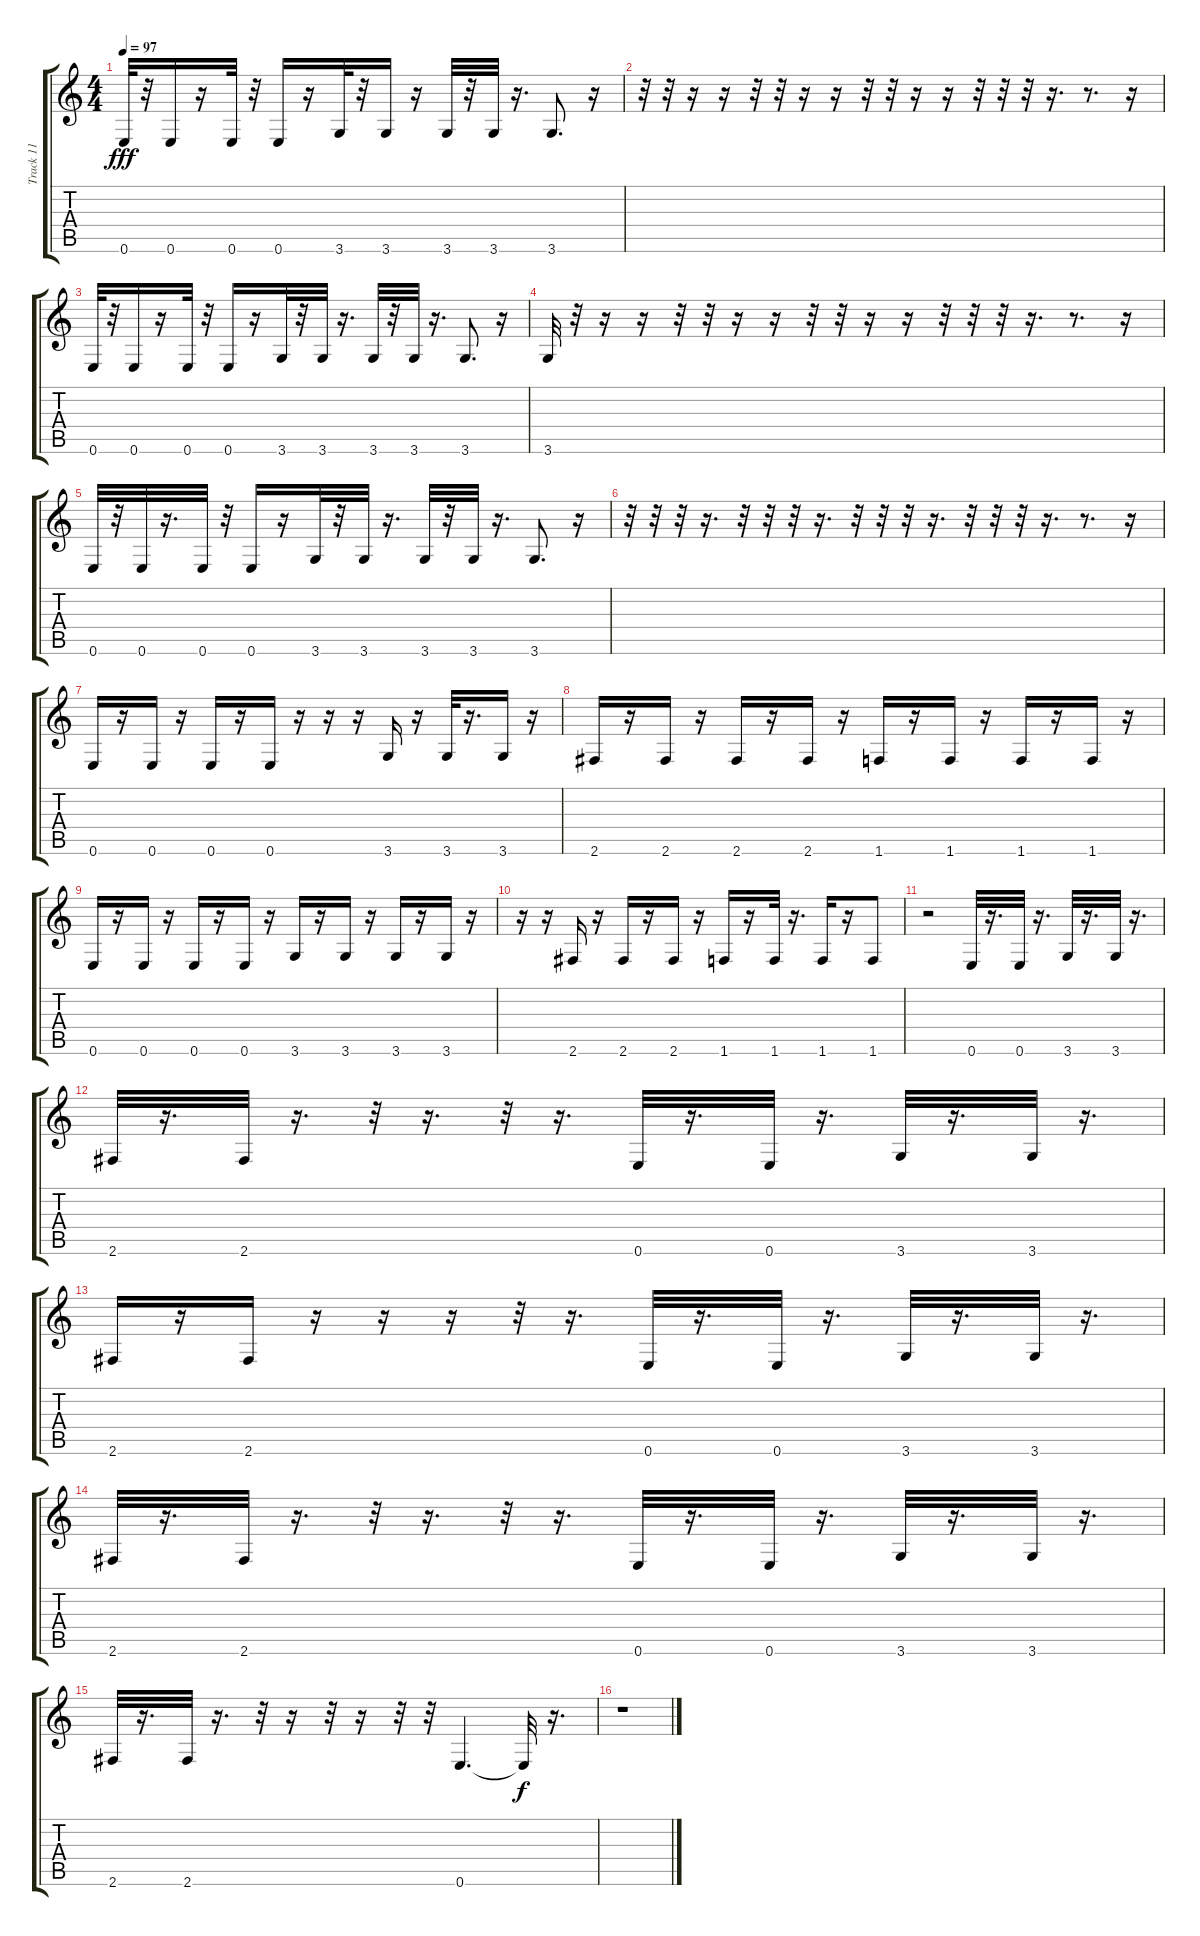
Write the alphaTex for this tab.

\track ("Track 11" "Track 11") {instrument electricbasspick}
\staff {score tabs}
\tuning (E4 B3 G3 D3 A2 E2) {hide}
\ts (4 4)
\tempo 97
\clef g2
\ks c
0.6.32{dy fff} r.32 0.6.16 r.16 0.6.32 r.32 0.6.16 r.16 3.6.32 r.32 3.6.16 r.16 3.6.32 r.32 3.6.32 r.16{d} 3.6.8{d} r.16 |
r.32 r.32 r.16 r.16 r.32 r.32 r.16 r.16 r.32 r.32 r.16 r.16 r.32 r.32 r.32 r.16{d} r.8{d} r.16 |
0.6.32 r.32 0.6.16 r.16 0.6.32 r.32 0.6.16 r.16 3.6.32 r.32 3.6.32 r.16{d} 3.6.32 r.32 3.6.32 r.16{d} 3.6.8{d} r.16 |
3.6.32 r.32 r.16 r.16 r.32 r.32 r.16 r.16 r.32 r.32 r.16 r.16 r.32 r.32 r.32 r.16{d} r.8{d} r.16 |
0.6.32 r.32 0.6.32 r.16{d} 0.6.32 r.32 0.6.16 r.16 3.6.32 r.32 3.6.32 r.16{d} 3.6.32 r.32 3.6.32 r.16{d} 3.6.8{d} r.16 |
r.32 r.32 r.32 r.16{d} r.32 r.32 r.32 r.16{d} r.32 r.32 r.32 r.16{d} r.32 r.32 r.32 r.16{d} r.8{d} r.16 |
0.6.16 r.16 0.6.16 r.16 0.6.16 r.16 0.6.16 r.16 r.16 r.16 3.6.16 r.16 3.6.32 r.16{d} 3.6.16 r.16 |
2.6.16 r.16 2.6.16 r.16 2.6.16 r.16 2.6.16 r.16 1.6.16 r.16 1.6.16 r.16 1.6.16 r.16 1.6.16 r.16 |
0.6.16 r.16 0.6.16 r.16 0.6.16 r.16 0.6.16 r.16 3.6.16 r.16 3.6.16 r.16 3.6.16 r.16 3.6.16 r.16 |
r.16 r.16 2.6.16 r.16 2.6.16 r.16 2.6.16 r.16 1.6.16 r.16 1.6.32 r.16{d} 1.6.16 r.16 1.6.8 |
r.2 0.6.32 r.16{d} 0.6.32 r.16{d} 3.6.32 r.16{d} 3.6.32 r.16{d} |
2.6.32 r.16{d} 2.6.32 r.16{d} r.32 r.16{d} r.32 r.16{d} 0.6.32 r.16{d} 0.6.32 r.16{d} 3.6.32 r.16{d} 3.6.32 r.16{d} |
2.6.16 r.16 2.6.16 r.16 r.16 r.16 r.32 r.16{d} 0.6.32 r.16{d} 0.6.32 r.16{d} 3.6.32 r.16{d} 3.6.32 r.16{d} |
2.6.32 r.16{d} 2.6.32 r.16{d} r.32 r.16{d} r.32 r.16{d} 0.6.32 r.16{d} 0.6.32 r.16{d} 3.6.32 r.16{d} 3.6.32 r.16{d} |
2.6.32 r.16{d} 2.6.32 r.16{d} r.32 r.16 r.32 r.16 r.32 r.32 0.6.4{d} 0.6{t}.32{dy f} r.16{d} |
r.1
